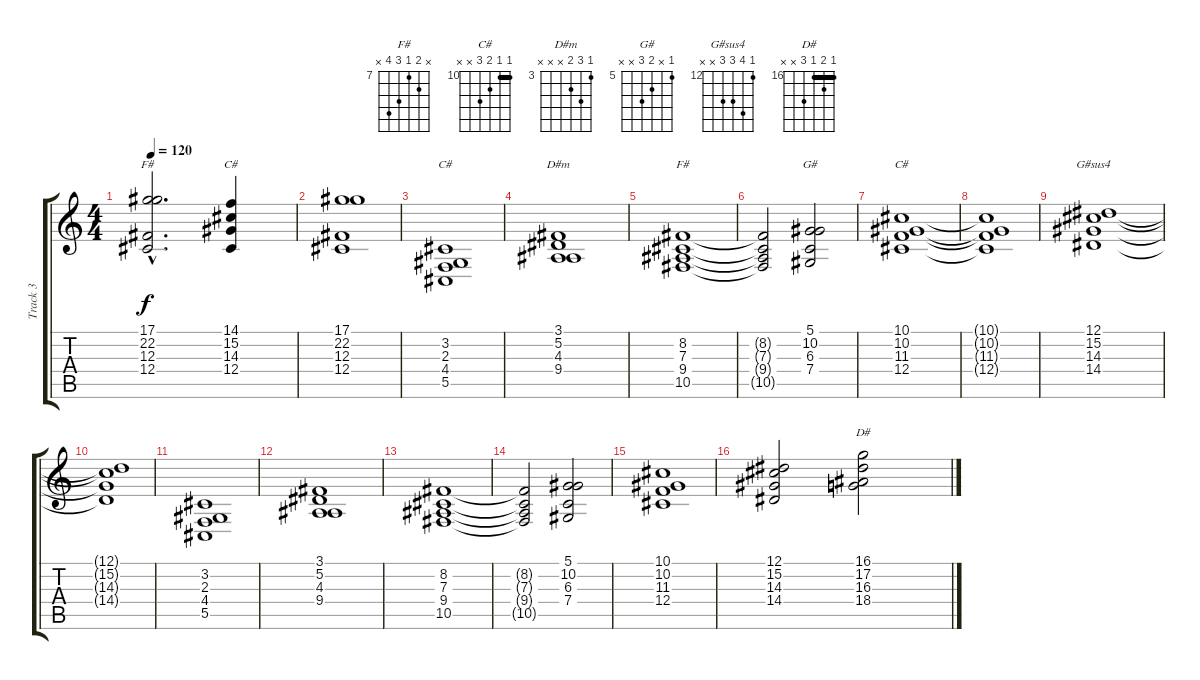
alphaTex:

\track ("Track 3" "Track 3") {instrument stringensemble1}
\staff {score tabs}
\tuning (Eb4 Bb3 Gb3 Db3 Ab2 Eb2) {hide}
\chord ("F#" x x 12 12 x x) {firstfret 12 barre 12}
\chord ("C#" 14 15 14 12 x x) {firstfret 12 barre 14}
\chord ("C#" x 3 2 4 5 x)
\chord ("D#m" 3 5 4 x x x) {firstfret 3}
\chord ("F#" x 8 7 9 10 x) {firstfret 7}
\chord ("G#" 5 x 6 7 x x) {firstfret 5}
\chord ("C#" 10 10 11 12 x x) {firstfret 10 barre 10}
\chord ("G#sus4" 12 15 14 14 x x) {firstfret 12}
\chord ("D#" 16 17 16 18 x x) {firstfret 16 barre 16}
\ts (4 4)
\tempo 120
\clef g2
\ks c
(17.1{hac} 22.2{hac} 12.3{hac} 12.4{hac}).2{d ch "F#" dy f} (14.1 15.2 14.3 12.4).4{ch "C#"} |
(17.1 22.2 12.3 12.4).1 |
(3.2 2.3 4.4 5.5).1{ch "C#"} |
(3.1 5.2 4.3 9.4).1{ch "D#m"} |
(8.2 7.3 9.4 10.5).1{ch "F#"} |
(8.2{t} 7.3{t} 9.4{t} 10.5{t}).2 (5.1 10.2 6.3 7.4).2{ch "G#"} |
(10.1 10.2 11.3 12.4).1{ch "C#"} |
(10.1{t} 10.2{t} 11.3{t} 12.4{t}).1 |
(12.1 15.2 14.3 14.4).1{ch "G#sus4"} |
(12.1{t} 15.2{t} 14.3{t} 14.4{t}).1 |
(3.2 2.3 4.4 5.5).1 |
(3.1 5.2 4.3 9.4).1 |
(8.2 7.3 9.4 10.5).1 |
(8.2{t} 7.3{t} 9.4{t} 10.5{t}).2 (5.1 10.2 6.3 7.4).2 |
(10.1 10.2 11.3 12.4).1 |
(12.1 15.2 14.3 14.4).2 (16.1 17.2 16.3 18.4).2{ch "D#"}
